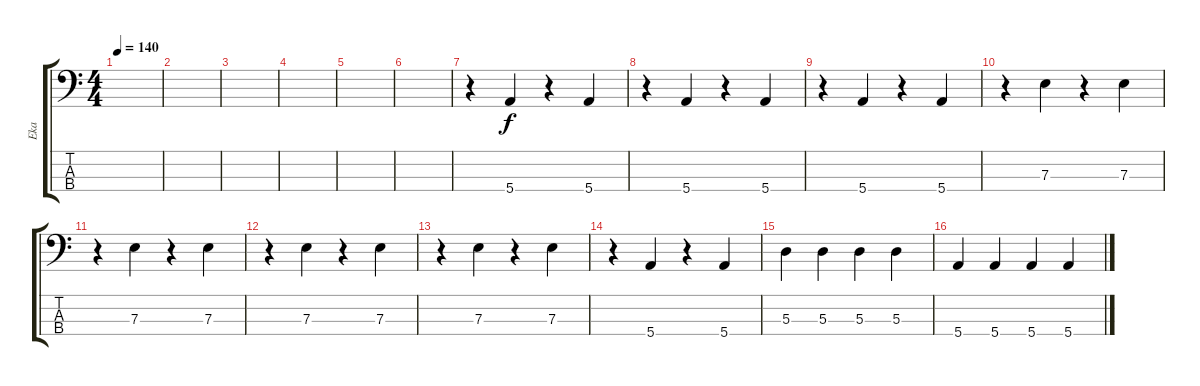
\track ("Eka" "Eka") {instrument electricbasspick}
\staff {score tabs}
\tuning (G2 D2 A1 E1) {hide}
\ts (4 4)
\tempo 140
\clef f4
\ks c
|
|
|
|
|
|
r.4 5.4.4 r.4 5.4.4 |
r.4 5.4.4 r.4 5.4.4 |
r.4 5.4.4 r.4 5.4.4 |
r.4 7.3.4 r.4 7.3.4 |
r.4 7.3.4 r.4 7.3.4 |
r.4 7.3.4 r.4 7.3.4 |
r.4 7.3.4 r.4 7.3.4 |
r.4 5.4.4 r.4 5.4.4 |
5.3.4 5.3.4 5.3.4 5.3.4 |
5.4.4 5.4.4 5.4.4 5.4.4
